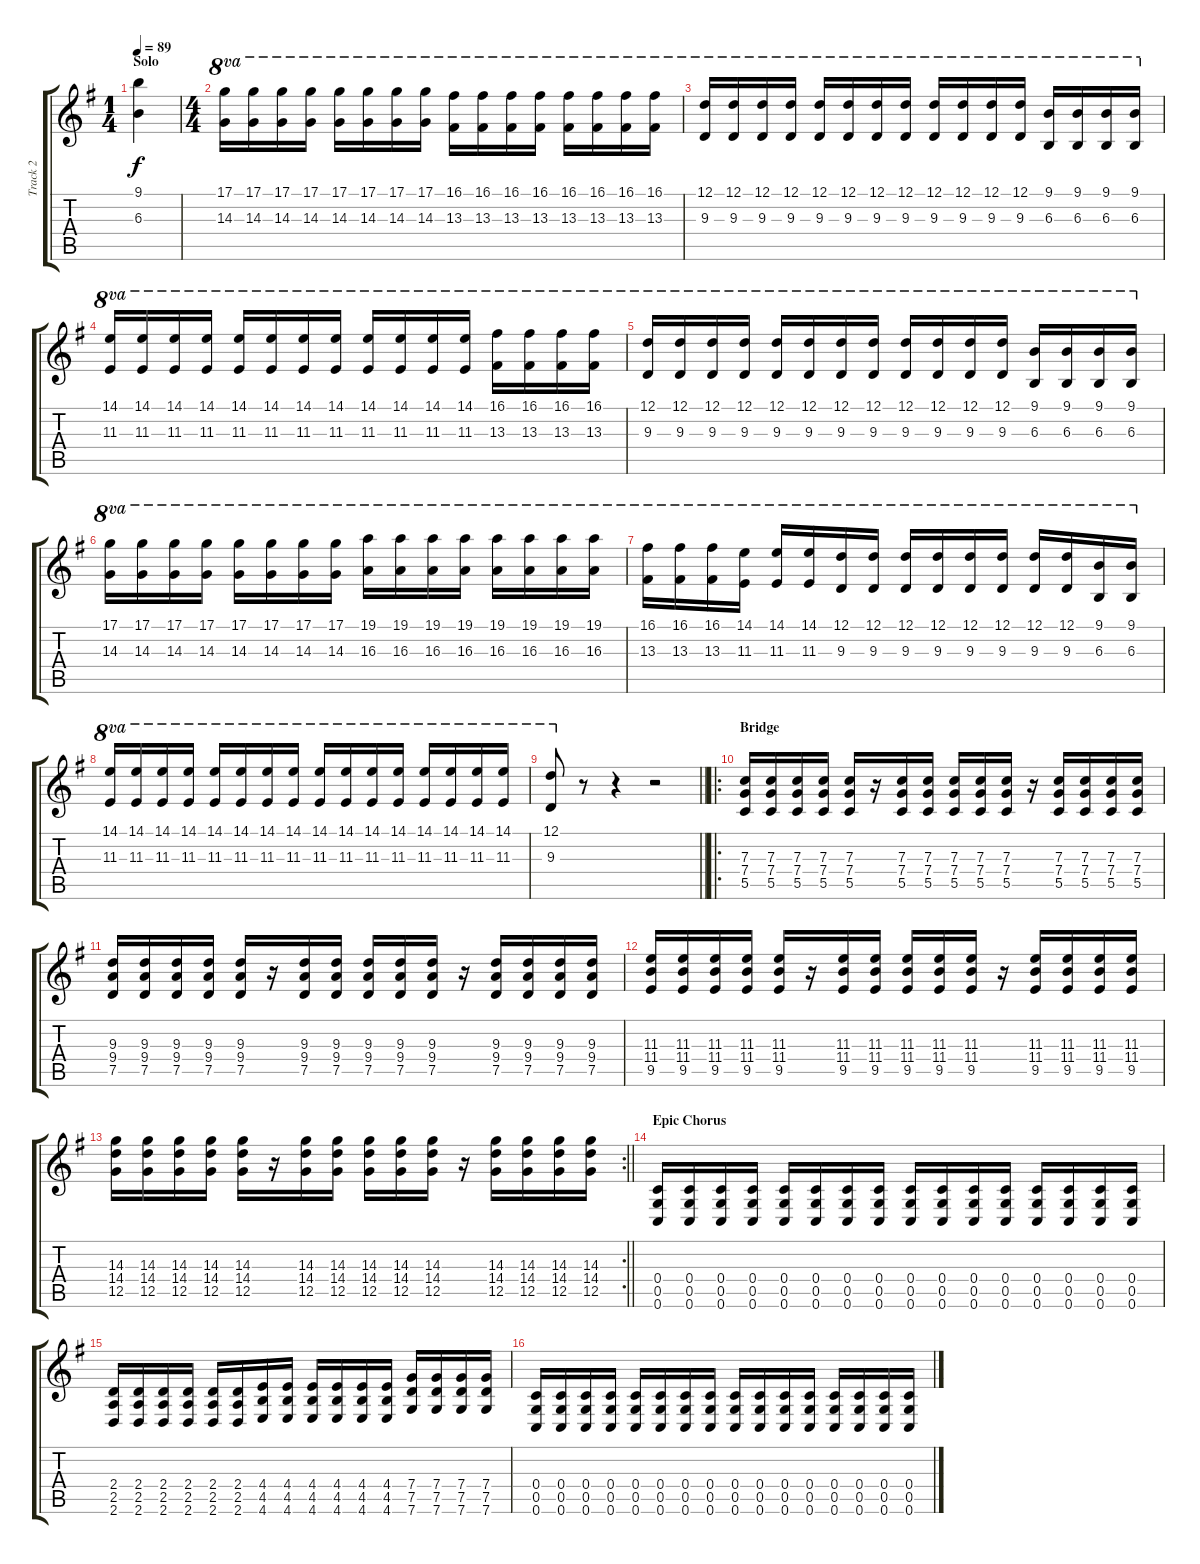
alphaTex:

\track ("Track 2" "Track 2") {instrument distortionguitar}
\staff {score tabs}
\tuning (D4 A3 F3 C3 G2 C2) {hide}
\ts (1 4)
\section ("" "Solo")
\tempo 89
\clef g2
\ks g
(9.1 6.3).4{dy f} |
\ts (4 4)
(17.1 14.3).16{ot 8va} (17.1 14.3).16{ot 8va} (17.1 14.3).16{ot 8va} (17.1 14.3).16{ot 8va} (17.1 14.3).16{ot 8va} (17.1 14.3).16{ot 8va} (17.1 14.3).16{ot 8va} (17.1 14.3).16{ot 8va} (16.1 13.3).16{ot 8va} (16.1 13.3).16{ot 8va} (16.1 13.3).16{ot 8va} (16.1 13.3).16{ot 8va} (16.1 13.3).16{ot 8va} (16.1 13.3).16{ot 8va} (16.1 13.3).16{ot 8va} (16.1 13.3).16{ot 8va} |
(12.1 9.3).16{ot 8va} (12.1 9.3).16{ot 8va} (12.1 9.3).16{ot 8va} (12.1 9.3).16{ot 8va} (12.1 9.3).16{ot 8va} (12.1 9.3).16{ot 8va} (12.1 9.3).16{ot 8va} (12.1 9.3).16{ot 8va} (12.1 9.3).16{ot 8va} (12.1 9.3).16{ot 8va} (12.1 9.3).16{ot 8va} (12.1 9.3).16{ot 8va} (9.1 6.3).16{ot 8va} (9.1 6.3).16{ot 8va} (9.1 6.3).16{ot 8va} (9.1 6.3).16{ot 8va} |
(14.1 11.3).16{ot 8va} (14.1 11.3).16{ot 8va} (14.1 11.3).16{ot 8va} (14.1 11.3).16{ot 8va} (14.1 11.3).16{ot 8va} (14.1 11.3).16{ot 8va} (14.1 11.3).16{ot 8va} (14.1 11.3).16{ot 8va} (14.1 11.3).16{ot 8va} (14.1 11.3).16{ot 8va} (14.1 11.3).16{ot 8va} (14.1 11.3).16{ot 8va} (16.1 13.3).16{ot 8va} (16.1 13.3).16{ot 8va} (16.1 13.3).16{ot 8va} (16.1 13.3).16{ot 8va} |
(12.1 9.3).16{ot 8va} (12.1 9.3).16{ot 8va} (12.1 9.3).16{ot 8va} (12.1 9.3).16{ot 8va} (12.1 9.3).16{ot 8va} (12.1 9.3).16{ot 8va} (12.1 9.3).16{ot 8va} (12.1 9.3).16{ot 8va} (12.1 9.3).16{ot 8va} (12.1 9.3).16{ot 8va} (12.1 9.3).16{ot 8va} (12.1 9.3).16{ot 8va} (9.1 6.3).16{ot 8va} (9.1 6.3).16{ot 8va} (9.1 6.3).16{ot 8va} (9.1 6.3).16{ot 8va} |
(17.1 14.3).16{ot 8va} (17.1 14.3).16{ot 8va} (17.1 14.3).16{ot 8va} (17.1 14.3).16{ot 8va} (17.1 14.3).16{ot 8va} (17.1 14.3).16{ot 8va} (17.1 14.3).16{ot 8va} (17.1 14.3).16{ot 8va} (19.1 16.3).16{ot 8va} (19.1 16.3).16{ot 8va} (19.1 16.3).16{ot 8va} (19.1 16.3).16{ot 8va} (19.1 16.3).16{ot 8va} (19.1 16.3).16{ot 8va} (19.1 16.3).16{ot 8va} (19.1 16.3).16{ot 8va} |
(16.1 13.3).16{ot 8va} (16.1 13.3).16{ot 8va} (16.1 13.3).16{ot 8va} (14.1 11.3).16{ot 8va} (14.1 11.3).16{ot 8va} (14.1 11.3).16{ot 8va} (12.1 9.3).16{ot 8va} (12.1 9.3).16{ot 8va} (12.1 9.3).16{ot 8va} (12.1 9.3).16{ot 8va} (12.1 9.3).16{ot 8va} (12.1 9.3).16{ot 8va} (12.1 9.3).16{ot 8va} (12.1 9.3).16{ot 8va} (9.1 6.3).16{ot 8va} (9.1 6.3).16{ot 8va} |
(14.1 11.3).16{ot 8va} (14.1 11.3).16{ot 8va} (14.1 11.3).16{ot 8va} (14.1 11.3).16{ot 8va} (14.1 11.3).16{ot 8va} (14.1 11.3).16{ot 8va} (14.1 11.3).16{ot 8va} (14.1 11.3).16{ot 8va} (14.1 11.3).16{ot 8va} (14.1 11.3).16{ot 8va} (14.1 11.3).16{ot 8va} (14.1 11.3).16{ot 8va} (14.1 11.3).16{ot 8va} (14.1 11.3).16{ot 8va} (14.1 11.3).16{ot 8va} (14.1 11.3).16{ot 8va} |
\barLineRight lightlight
(12.1 9.3).8{ot 8va} r.8 r.4 r.2 |
\ro
\section ("" "Bridge")
(7.3 7.4 5.5).16 (7.3 7.4 5.5).16 (7.3 7.4 5.5).16 (7.3 7.4 5.5).16 (7.3 7.4 5.5).16 r.16 (7.3 7.4 5.5).16 (7.3 7.4 5.5).16 (7.3 7.4 5.5).16 (7.3 7.4 5.5).16 (7.3 7.4 5.5).16 r.16 (7.3 7.4 5.5).16 (7.3 7.4 5.5).16 (7.3 7.4 5.5).16 (7.3 7.4 5.5).16 |
(9.3 9.4 7.5).16 (9.3 9.4 7.5).16 (9.3 9.4 7.5).16 (9.3 9.4 7.5).16 (9.3 9.4 7.5).16 r.16 (9.3 9.4 7.5).16 (9.3 9.4 7.5).16 (9.3 9.4 7.5).16 (9.3 9.4 7.5).16 (9.3 9.4 7.5).16 r.16 (9.3 9.4 7.5).16 (9.3 9.4 7.5).16 (9.3 9.4 7.5).16 (9.3 9.4 7.5).16 |
(11.3 11.4 9.5).16 (11.3 11.4 9.5).16 (11.3 11.4 9.5).16 (11.3 11.4 9.5).16 (11.3 11.4 9.5).16 r.16 (11.3 11.4 9.5).16 (11.3 11.4 9.5).16 (11.3 11.4 9.5).16 (11.3 11.4 9.5).16 (11.3 11.4 9.5).16 r.16 (11.3 11.4 9.5).16 (11.3 11.4 9.5).16 (11.3 11.4 9.5).16 (11.3 11.4 9.5).16 |
\rc 2
\barLineRight lightlight
(14.3 14.4 12.5).16 (14.3 14.4 12.5).16 (14.3 14.4 12.5).16 (14.3 14.4 12.5).16 (14.3 14.4 12.5).16 r.16 (14.3 14.4 12.5).16 (14.3 14.4 12.5).16 (14.3 14.4 12.5).16 (14.3 14.4 12.5).16 (14.3 14.4 12.5).16 r.16 (14.3 14.4 12.5).16 (14.3 14.4 12.5).16 (14.3 14.4 12.5).16 (14.3 14.4 12.5).16 |
\section ("" "Epic Chorus")
(0.4 0.5 0.6).16 (0.4 0.5 0.6).16 (0.4 0.5 0.6).16 (0.4 0.5 0.6).16 (0.4 0.5 0.6).16 (0.4 0.5 0.6).16 (0.4 0.5 0.6).16 (0.4 0.5 0.6).16 (0.4 0.5 0.6).16 (0.4 0.5 0.6).16 (0.4 0.5 0.6).16 (0.4 0.5 0.6).16 (0.4 0.5 0.6).16 (0.4 0.5 0.6).16 (0.4 0.5 0.6).16 (0.4 0.5 0.6).16 |
(2.4 2.5 2.6).16 (2.4 2.5 2.6).16 (2.4 2.5 2.6).16 (2.4 2.5 2.6).16 (2.4 2.5 2.6).16 (2.4 2.5 2.6).16 (4.4 4.5 4.6).16 (4.4 4.5 4.6).16 (4.4 4.5 4.6).16 (4.4 4.5 4.6).16 (4.4 4.5 4.6).16 (4.4 4.5 4.6).16 (7.4 7.5 7.6).16 (7.4 7.5 7.6).16 (7.4 7.5 7.6).16 (7.4 7.5 7.6).16 |
(0.4 0.5 0.6).16 (0.4 0.5 0.6).16 (0.4 0.5 0.6).16 (0.4 0.5 0.6).16 (0.4 0.5 0.6).16 (0.4 0.5 0.6).16 (0.4 0.5 0.6).16 (0.4 0.5 0.6).16 (0.4 0.5 0.6).16 (0.4 0.5 0.6).16 (0.4 0.5 0.6).16 (0.4 0.5 0.6).16 (0.4 0.5 0.6).16 (0.4 0.5 0.6).16 (0.4 0.5 0.6).16 (0.4 0.5 0.6).16
